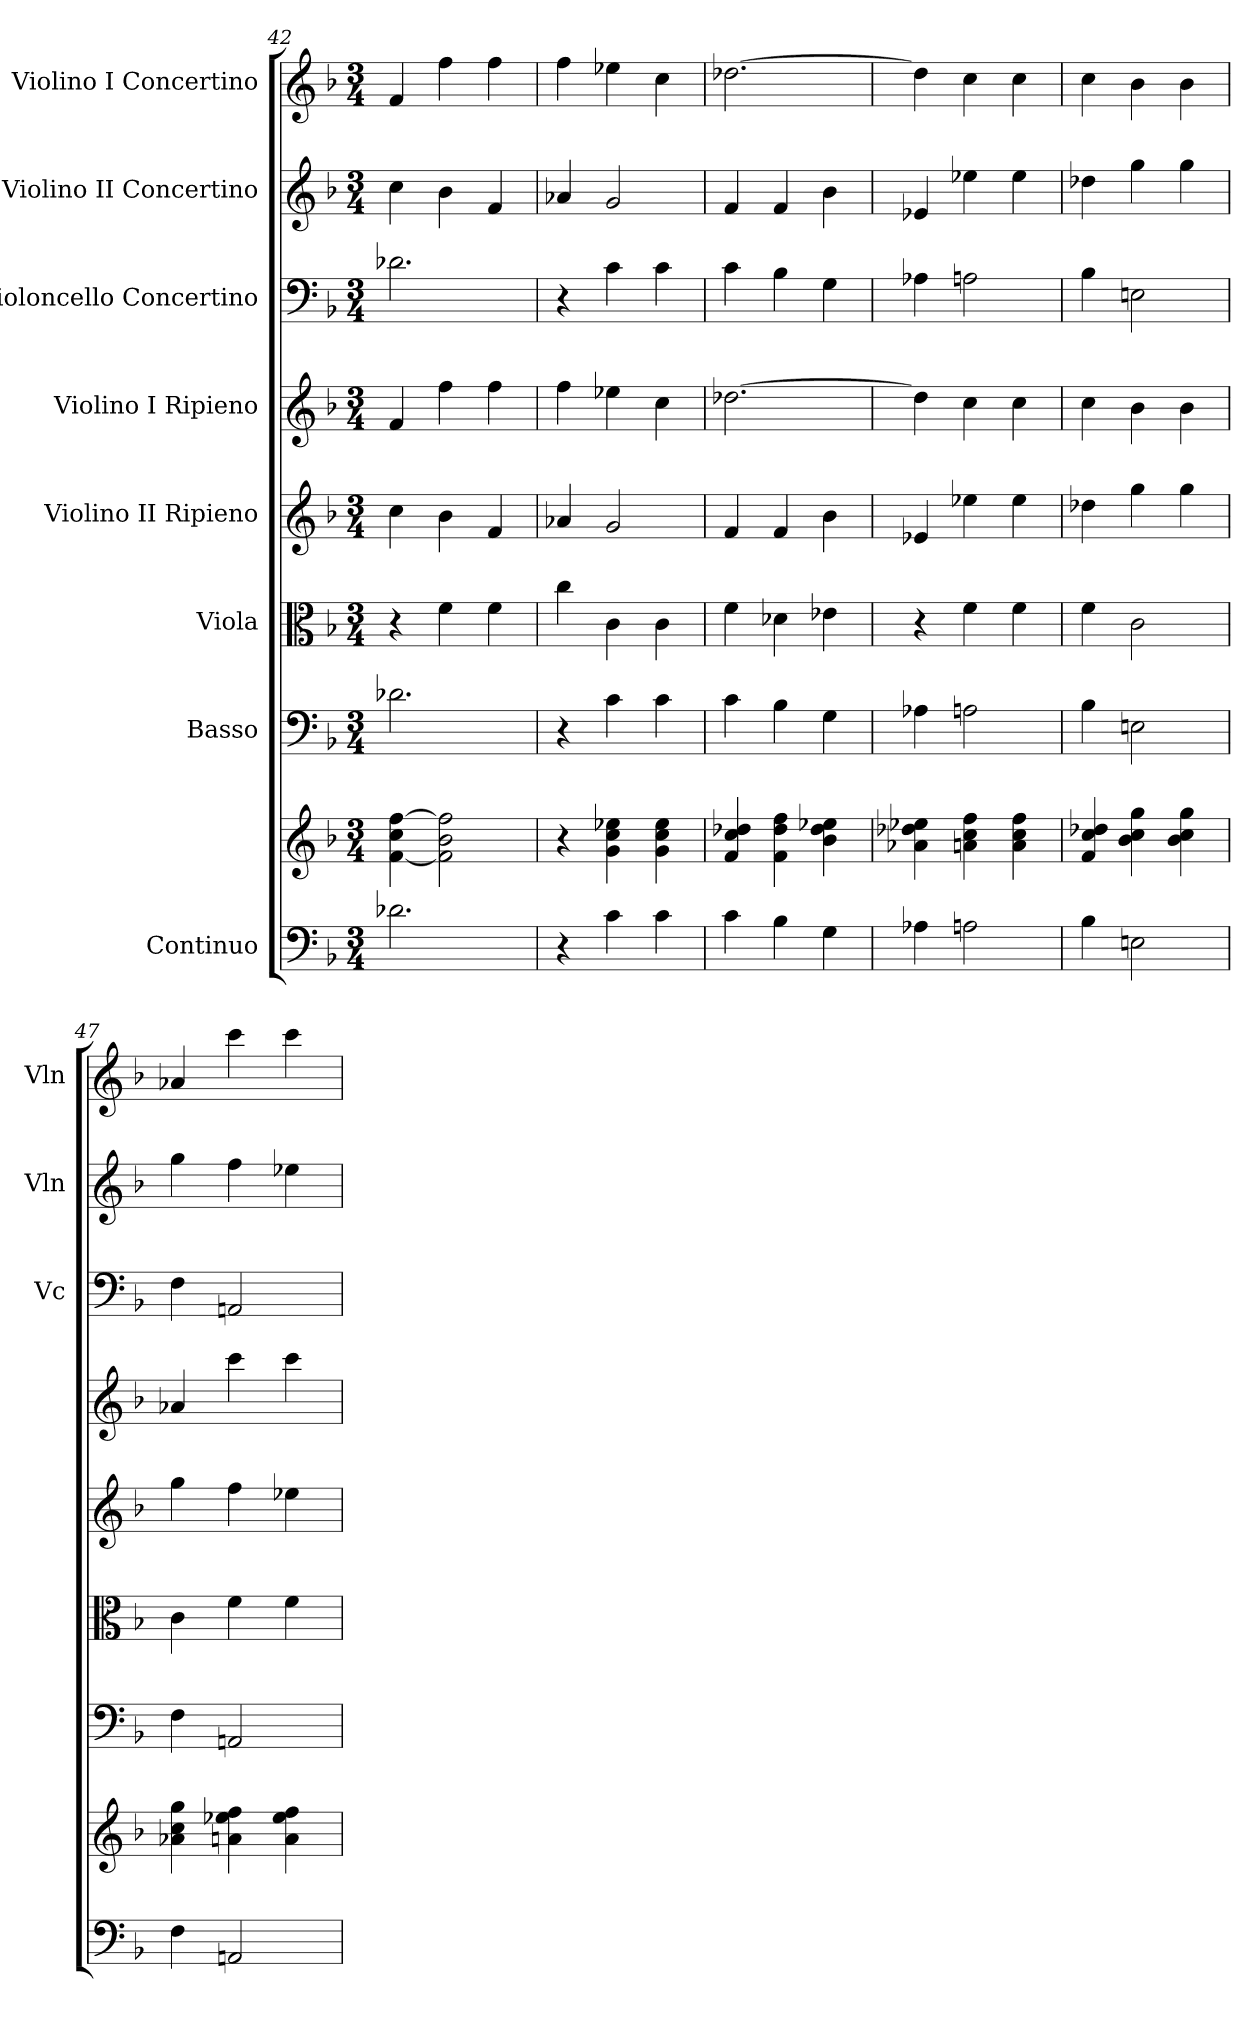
**kern	**kern	**kern	**kern	**kern	**kern	**kern	**kern	**kern
*part8	*part8	*part7	*part6	*part5	*part4	*part3	*part2	*part1
*staff9	*staff8	*staff7	*staff6	*staff5	*staff4	*staff3	*staff2	*staff1
*I"Continuo	*	*I"Basso	*I"Viola	*I"Violino II Ripieno	*I"Violino I Ripieno	*I"Violoncello Concertino	*I"Violino II Concertino	*I"Violino I Concertino
*	*	*	*	*	*	*I'Vc	*I'Vln	*I'Vln
*clefF4	*clefG2	*clefF4	*clefC3	*clefG2	*clefG2	*clefF4	*clefG2	*clefG2
*k[b-]	*k[b-]	*k[b-]	*k[b-]	*k[b-]	*k[b-]	*k[b-]	*k[b-]	*k[b-]
*M3/4	*M3/4	*M3/4	*M3/4	*M3/4	*M3/4	*M3/4	*M3/4	*M3/4
=42	=42	=42	=42	=42	=42	=42	=42	=42
2.d-X\	[4f\ 4cc\ [4ff\	2.d-X\	4r	4cc\	4f/	2.d-X\	4cc\	4f/
.	2f\] 2b-\ 2ff\]	.	4f\	4b-\	4ff\	.	4b-\	4ff\
.	.	.	4f\	4f/	4ff\	.	4f/	4ff\
=43	=43	=43	=43	=43	=43	=43	=43	=43
4r	4r	4r	4cc\	4a-X/	4ff\	4r	4a-X/	4ff\
4c\	4g\ 4cc\ 4ee-X\	4c\	4c\	2g/	4ee-X\	4c\	2g/	4ee-X\
4c\	4g\ 4cc\ 4ee-\	4c\	4c\	.	4cc\	4c\	.	4cc\
=44	=44	=44	=44	=44	=44	=44	=44	=44
4c\	4f/ 4cc/ 4dd-X/	4c\	4f\	4f/	[2.dd-X\	4c\	4f/	[2.dd-X\
4B-\	4f\ 4dd-\ 4ff\	4B-\	4d-X\	4f/	.	4B-\	4f/	.
4G\	4b-\ 4dd-\ 4ee-X\	4G\	4e-X\	4b-\	.	4G\	4b-\	.
=45	=45	=45	=45	=45	=45	=45	=45	=45
4A-X\	4a-X\ 4dd-X\ 4ee-X\	4A-X\	4r	4e-X/	4dd-\]	4A-X\	4e-X/	4dd-\]
2An\	4an\ 4cc\ 4ff\	2An\	4f\	4ee-X\	4cc\	2An\	4ee-X\	4cc\
.	4a\ 4cc\ 4ff\	.	4f\	4ee-\	4cc\	.	4ee-\	4cc\
=46	=46	=46	=46	=46	=46	=46	=46	=46
4B-\	4f/ 4cc/ 4dd-X/	4B-\	4f\	4dd-X\	4cc\	4B-\	4dd-X\	4cc\
2En\	4b-\ 4cc\ 4gg\	2En\	2c\	4gg\	4b-\	2En\	4gg\	4b-\
.	4b-\ 4cc\ 4gg\	.	.	4gg\	4b-\	.	4gg\	4b-\
=47	=47	=47	=47	=47	=47	=47	=47	=47
4F\	4a-X\ 4cc\ 4gg\	4F\	4c\	4gg\	4a-X/	4F\	4gg\	4a-X/
2AAn/	4an\ 4ee-X\ 4ff\	2AAn/	4f\	4ff\	4ccc\	2AAn/	4ff\	4ccc\
.	4a\ 4ee-\ 4ff\	.	4f\	4ee-X\	4ccc\	.	4ee-X\	4ccc\
=	=	=	=	=	=	=	=	=
*-	*-	*-	*-	*-	*-	*-	*-	*-
